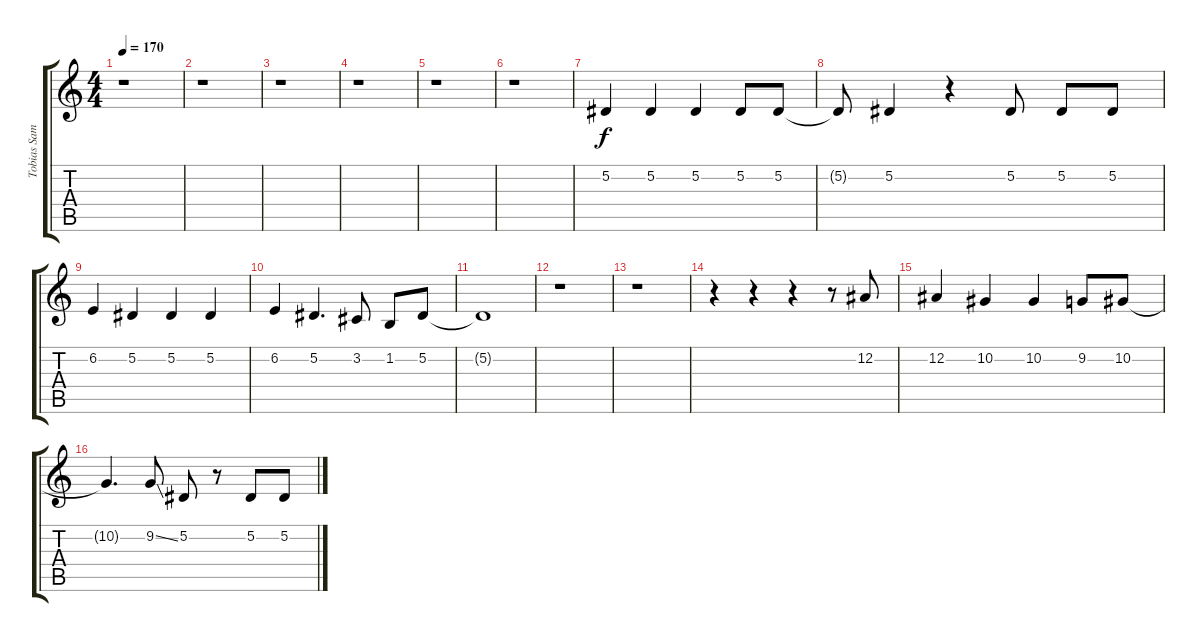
\track ("Tobias Sammet - Voice" "Tobias Sam") {instrument flute}
\staff {score tabs}
\tuning (Eb4 Bb3 Gb3 Db3 Ab2 Eb2) {hide}
\ts (4 4)
\tempo 170
\clef g2
\ks c
r.1{dy f} |
r.1 |
r.1 |
r.1 |
r.1 |
r.1 |
5.2.4 5.2.4 5.2.4 5.2.8 5.2.8 |
5.2{t}.8 5.2.4 r.4 5.2.8 5.2.8 5.2.8 |
6.2.4 5.2.4 5.2.4 5.2.4 |
6.2.4 5.2.4{d} 3.2.8 1.2.8 5.2.8 |
5.2{t}.1 |
r.1 |
r.1 |
r.4 r.4 r.4 r.8 12.2.8 |
12.2.4 10.2.4 10.2.4 9.2.8 10.2.8 |
10.2{t}.4{d} 9.2{ss}.8 5.2.8 r.8 5.2.8 5.2.8
